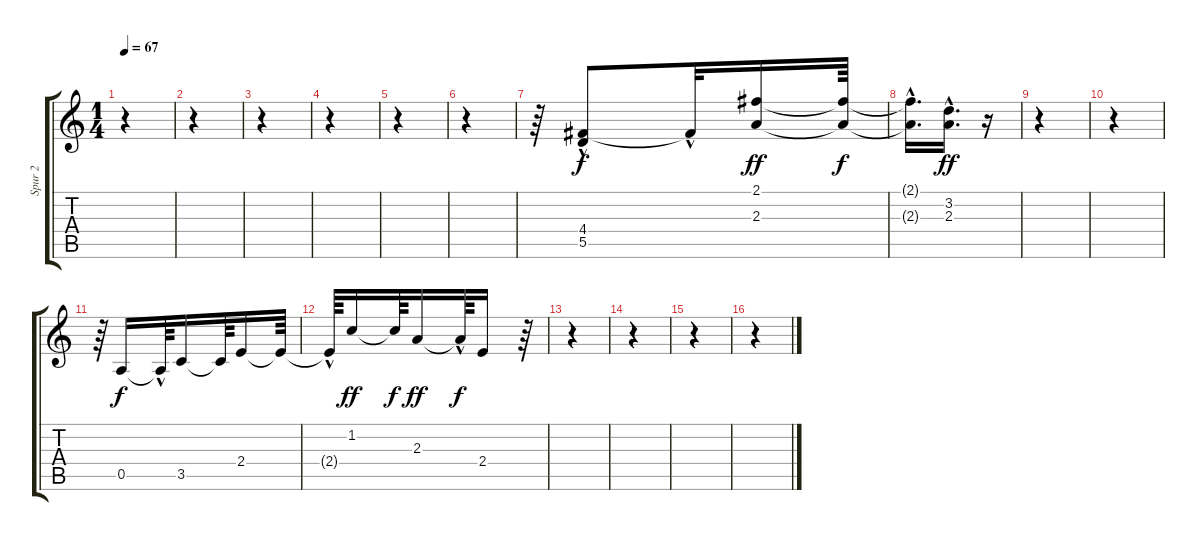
\track ("Spur 2" "Spur 2") {instrument acousticguitarnylon}
\staff {score tabs}
\tuning (E4 B3 G3 D3 A2 E2) {hide}
\ts (1 4)
\tempo 67
\clef g2
\ks c
r.4{dy f instrument acousticguitarnylon} |
r.4 |
r.4 |
r.4 |
r.4 |
r.4 |
r.64 (4.4 5.5{hac}).8{balance 8} 4.4{hac t}.32 (2.1 2.3).16{dy ff} (2.1{t} 2.3{t}).64{dy f} |
(2.1{hac t} 2.3{hac t}).16{d} (3.2{hac} 2.3).16{d dy ff} r.16 |
r.4 |
r.4 |
r.64 0.5.16{dy f} 0.5{hac t}.64 3.5.16 3.5{t}.64 2.4.16 2.4{t}.64 |
2.4{hac t}.64 1.2.16{dy ff} 1.2{t}.64{dy f} 2.3.16{dy ff} 2.3{hac t}.64{dy f} 2.4.16 r.64 |
r.4 |
r.4 |
r.4 |
r.4
